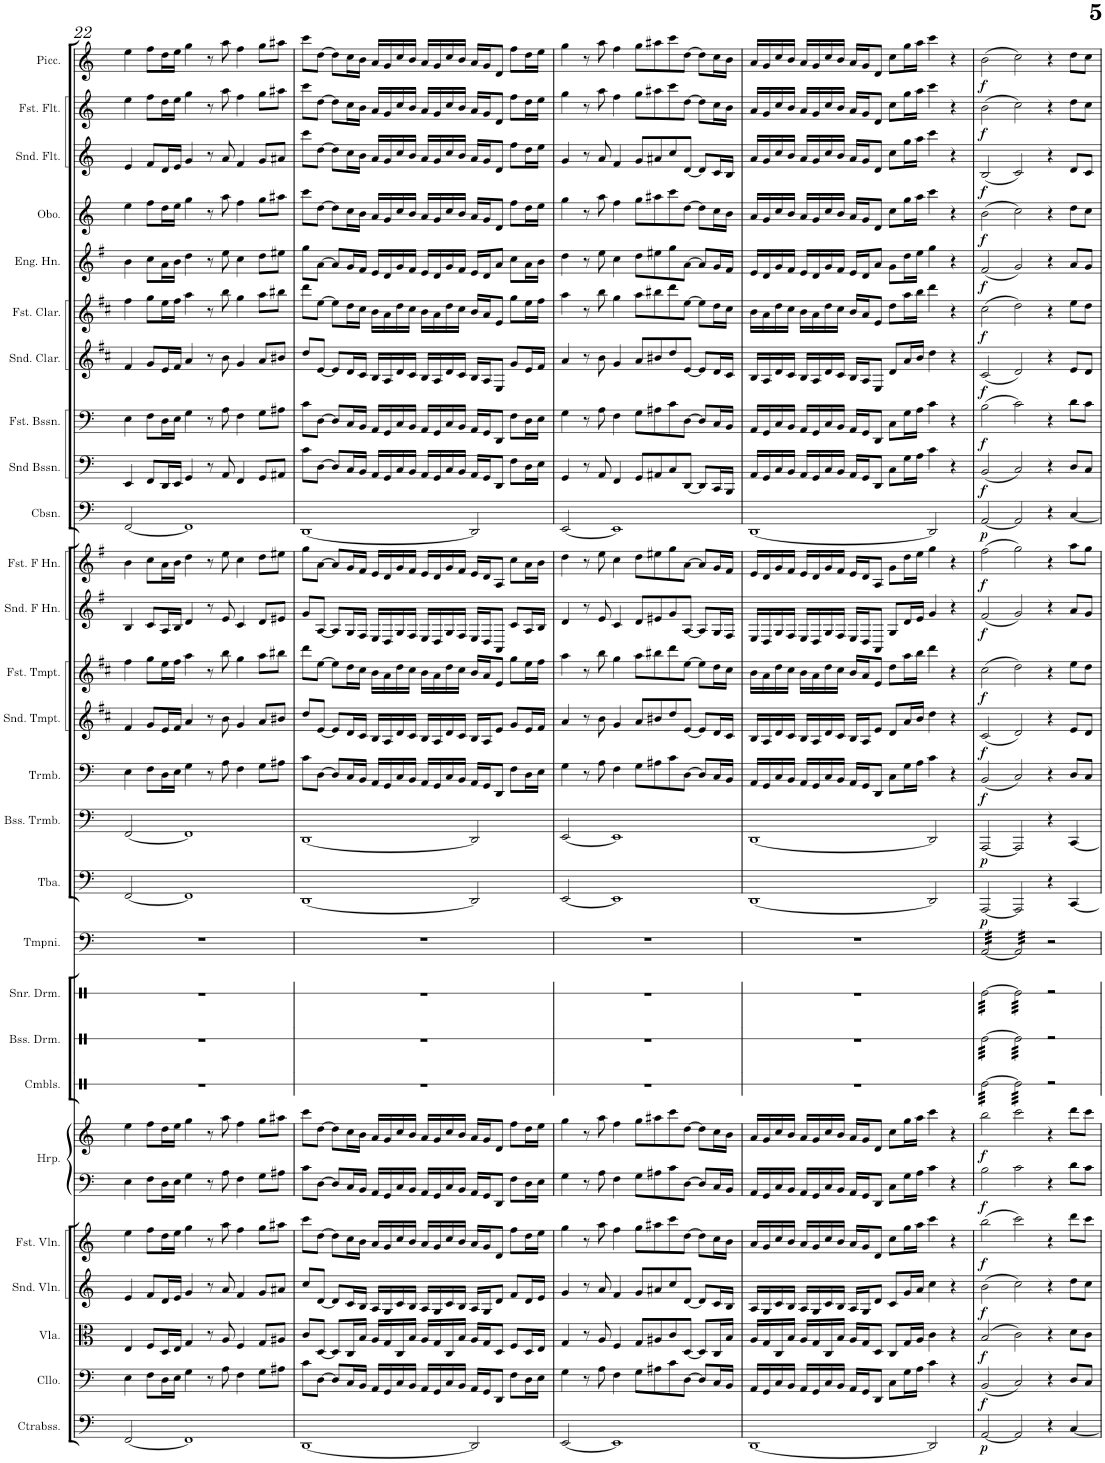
**kern	**dynam	**kern	**dynam	**kern	**dynam	**kern	**dynam	**kern	**dynam	**kern	**kern	**dynam	**kern	**kern	**kern	**kern	**kern	**dynam	**kern	**dynam	**kern	**dynam	**kern	**dynam	**kern	**dynam	**kern	**dynam	**kern	**dynam	**kern	**dynam	**kern	**dynam	**kern	**dynam	**kern	**dynam	**kern	**dynam	**kern	**dynam	**kern	**dynam	**kern	**dynam	**kern	**dynam	**kern	**dynam
*part27	*part27	*part26	*part26	*part25	*part25	*part24	*part24	*part23	*part23	*part22	*part22	*part22	*part21	*part20	*part19	*part18	*part17	*part17	*part16	*part16	*part15	*part15	*part14	*part14	*part13	*part13	*part12	*part12	*part11	*part11	*part10	*part10	*part9	*part9	*part8	*part8	*part7	*part7	*part6	*part6	*part5	*part5	*part4	*part4	*part3	*part3	*part2	*part2	*part1	*part1
*staff28	*staff28	*staff27	*staff27	*staff26	*staff26	*staff25	*staff25	*staff24	*staff24	*staff23	*staff22	*staff22/23	*staff21	*staff20	*staff19	*staff18	*staff17	*staff17	*staff16	*staff16	*staff15	*staff15	*staff14	*staff14	*staff13	*staff13	*staff12	*staff12	*staff11	*staff11	*staff10	*staff10	*staff9	*staff9	*staff8	*staff8	*staff7	*staff7	*staff6	*staff6	*staff5	*staff5	*staff4	*staff4	*staff3	*staff3	*staff2	*staff2	*staff1	*staff1
*I"Contrabasses(s) (C)	*	*I"Cello(s) (C)	*	*I"Violas(s) (C)	*	*I"Second Violin(s) (C)	*	*I"First Violin(s) (C)	*	*I"Harp(s)	*	*	*I"Crash Cymbals/Suspended Cymbol	*I"Bass Drum	*I"Snare Drum	*I"Timpani	*I"Tuba(s) (C)	*	*I"Bass Trombone(s) (C)	*	*I"Trombone(s) (C)	*	*I"Second Trumpet(s) (Bb)	*	*I"First Trumpet(s) (Bb)	*	*I"Second French Horn(s) (F)	*	*I"First French Horn(s) (F)	*	*I"Contrabassoon(s) (C)	*	*I"Second Bassoon(s) (C)	*	*I"First Bassoon(s) (C)	*	*I"Second Clarinet(s) (Bb)	*	*I"First Clarinet(s) (Bb)	*	*I"English Horn(s) (C)	*	*I"Oboe(s) (C)	*	*I"Second Flute(s) (C)	*	*I"First Flute(s) (C)	*	*I"Piccolo(s) (C)	*
*I'Ctrabss.	*	*I'Cllo.	*	*I'Vla.	*	*I'Snd. Vln.	*	*I'Fst. Vln.	*	*I'Hrp.	*	*	*I'Cmbls.	*I'Bss. Drm.	*I'Snr. Drm.	*I'Tmpni.	*I'Tba.	*	*I'Bss. Trmb.	*	*I'Trmb.	*	*I'Snd. Tmpt.	*	*I'Fst. Tmpt.	*	*I'Snd. F Hn.	*	*I'Fst. F Hn.	*	*I'Cbsn.	*	*I'Snd Bssn.	*	*I'Fst. Bssn.	*	*I'Snd. Clar.	*	*I'Fst. Clar.	*	*I'Eng. Hn.	*	*I'Obo.	*	*I'Snd. Flt.	*	*I'Fst. Flt.	*	*I'Picc.	*
!!LO:PB:g=z
*clefF4	*	*clefF4	*	*clefC3	*	*clefG2	*	*clefG2	*	*clefF4	*clefG2	*	*clefX	*clefX	*clefX	*clefF4	*clefF4	*	*clefF4	*	*clefF4	*	*clefG2	*	*clefG2	*	*clefG2	*	*clefG2	*	*clefF4	*	*clefF4	*	*clefF4	*	*clefG2	*	*clefG2	*	*clefG2	*	*clefG2	*	*clefG2	*	*clefG2	*	*clefG2	*
*Trd7c12	*	*	*	*	*	*	*	*	*	*	*	*	*	*	*	*	*	*	*	*	*	*	*Trd1c2	*	*Trd1c2	*	*Trd4c7	*	*Trd4c7	*	*Trd7c12	*	*	*	*	*	*Trd1c2	*	*Trd1c2	*	*Trd4c7	*	*	*	*	*	*	*	*Trd-7c-12	*
*k[]	*	*k[]	*	*k[]	*	*k[]	*	*k[]	*	*k[]	*k[]	*	*k[]	*k[]	*k[]	*k[]	*k[]	*	*k[]	*	*k[]	*	*k[f#c#]	*	*k[f#c#]	*	*k[f#]	*	*k[f#]	*	*k[]	*	*k[]	*	*k[]	*	*k[f#c#]	*	*k[f#c#]	*	*k[f#]	*	*k[]	*	*k[]	*	*k[]	*	*k[]	*
*M6/4	*	*M6/4	*	*M6/4	*	*M6/4	*	*M6/4	*	*M6/4	*M6/4	*	*M6/4	*M6/4	*M6/4	*M6/4	*M6/4	*	*M6/4	*	*M6/4	*	*M6/4	*	*M6/4	*	*M6/4	*	*M6/4	*	*M6/4	*	*M6/4	*	*M6/4	*	*M6/4	*	*M6/4	*	*M6/4	*	*M6/4	*	*M6/4	*	*M6/4	*	*M6/4	*
=22	=22	=22	=22	=22	=22	=22	=22	=22	=22	=22	=22	=22	=22	=22	=22	=22	=22	=22	=22	=22	=22	=22	=22	=22	=22	=22	=22	=22	=22	=22	=22	=22	=22	=22	=22	=22	=22	=22	=22	=22	=22	=22	=22	=22	=22	=22	=22	=22	=22	=22
[2FF/	.	4E\	.	4E/	.	4e/	.	4ee\	.	4E\	4ee\	.	1.r	1.r	1.r	1.r	[2FF/	.	[2FF/	.	4E\	.	4f#/	.	4ff#\	.	4B/	.	4b\	.	[2FF/	.	4EE/	.	4E\	.	4f#/	.	4ff#\	.	4b\	.	4ee\	.	4e/	.	4ee\	.	4ee\	.
.	.	8F\L	.	8F/L	.	8f/L	.	8ff\L	.	8F\L	8ff\L	.	.	.	.	.	.	.	.	.	8F\L	.	8g/L	.	8gg\L	.	8c/L	.	8cc\L	.	.	.	8FF/L	.	8F\L	.	8g/L	.	8gg\L	.	8cc\L	.	8ff\L	.	8f/L	.	8ff\L	.	8ff\L	.
.	.	16D\L	.	16D/L	.	16d/L	.	16dd\L	.	16D\L	16dd\L	.	.	.	.	.	.	.	.	.	16D\L	.	16e/L	.	16ee\L	.	16A/L	.	16a\L	.	.	.	16DD/L	.	16D\L	.	16e/L	.	16ee\L	.	16a\L	.	16dd\L	.	16d/L	.	16dd\L	.	16dd\L	.
.	.	16E\JJ	.	16E/JJ	.	16e/JJ	.	16ee\JJ	.	16E\JJ	16ee\JJ	.	.	.	.	.	.	.	.	.	16E\JJ	.	16f#/JJ	.	16ff#\JJ	.	16B/JJ	.	16b\JJ	.	.	.	16EE/JJ	.	16E\JJ	.	16f#/JJ	.	16ff#\JJ	.	16b\JJ	.	16ee\JJ	.	16e/JJ	.	16ee\JJ	.	16ee\JJ	.
1FF]	.	4G\	.	4G/	.	4g/	.	4gg\	.	4G\	4gg\	.	.	.	.	.	1FF]	.	1FF]	.	4G\	.	4a/	.	4aa\	.	4d/	.	4dd\	.	1FF]	.	4GG/	.	4G\	.	4a/	.	4aa\	.	4dd\	.	4gg\	.	4g/	.	4gg\	.	4gg\	.
.	.	8r	.	8r	.	8r	.	8r	.	8r	8r	.	.	.	.	.	.	.	.	.	8r	.	8r	.	8r	.	8r	.	8r	.	.	.	8r	.	8r	.	8r	.	8r	.	8r	.	8r	.	8r	.	8r	.	8r	.
.	.	8A\	.	8A/	.	8a/	.	8aa\	.	8A\	8aa\	.	.	.	.	.	.	.	.	.	8A\	.	8b\	.	8bb\	.	8e/	.	8ee\	.	.	.	8AA/	.	8A\	.	8b\	.	8bb\	.	8ee\	.	8aa\	.	8a/	.	8aa\	.	8aa\	.
.	.	4F\	.	4F/	.	4f/	.	4ff\	.	4F\	4ff\	.	.	.	.	.	.	.	.	.	4F\	.	4g/	.	4gg\	.	4c/	.	4cc\	.	.	.	4FF/	.	4F\	.	4g/	.	4gg\	.	4cc\	.	4ff\	.	4f/	.	4ff\	.	4ff\	.
.	.	8G\L	.	8G/L	.	8g/L	.	8gg\L	.	8G\L	8gg\L	.	.	.	.	.	.	.	.	.	8G\L	.	8a/L	.	8aa\L	.	8d/L	.	8dd\L	.	.	.	8GG/L	.	8G\L	.	8a/L	.	8aa\L	.	8dd\L	.	8gg\L	.	8g/L	.	8gg\L	.	8gg\L	.
.	.	8A#X\J	.	8A#X/J	.	8a#X/J	.	8aa#X\J	.	8A#X\J	8aa#X\J	.	.	.	.	.	.	.	.	.	8A#X\J	.	8b#X/J	.	8bb#X\J	.	8e#X/J	.	8ee#X\J	.	.	.	8AA#X/J	.	8A#X\J	.	8b#X/J	.	8bb#X\J	.	8ee#X\J	.	8aa#X\J	.	8a#X/J	.	8aa#X\J	.	8aa#X\J	.
=23	=23	=23	=23	=23	=23	=23	=23	=23	=23	=23	=23	=23	=23	=23	=23	=23	=23	=23	=23	=23	=23	=23	=23	=23	=23	=23	=23	=23	=23	=23	=23	=23	=23	=23	=23	=23	=23	=23	=23	=23	=23	=23	=23	=23	=23	=23	=23	=23	=23	=23
[1DD	.	8c\L	.	8c/L	.	8cc/L	.	8ccc\L	.	8c\L	8ccc\L	.	1.r	1.r	1.r	1.r	[1DD	.	[1DD	.	8c\L	.	8dd/L	.	8ddd\L	.	8g/L	.	8gg\L	.	[1DD	.	8c\L	.	8c\L	.	8dd/L	.	8ddd\L	.	8gg\L	.	8ccc\L	.	8ccc\L	.	8ccc\L	.	8ccc\L	.
.	.	[8D\J	.	[8D/J	.	[8d/J	.	[8dd\J	.	[8D\J	[8dd\J	.	.	.	.	.	.	.	.	.	[8D\J	.	[8e/J	.	[8ee\J	.	[8A/J	.	[8a\J	.	.	.	[8D\J	.	[8D\J	.	[8e/J	.	[8ee\J	.	[8a\J	.	[8dd\J	.	[8dd\J	.	[8dd\J	.	[8dd\J	.
.	.	8D/L]	.	8D/L]	.	8d/L]	.	8dd\L]	.	8D/L]	8dd\L]	.	.	.	.	.	.	.	.	.	8D/L]	.	8e/L]	.	8ee\L]	.	8A/L]	.	8a/L]	.	.	.	8D/L]	.	8D/L]	.	8e/L]	.	8ee\L]	.	8a/L]	.	8dd\L]	.	8dd\L]	.	8dd\L]	.	8dd\L]	.
.	.	16C/L	.	16C/L	.	16c/L	.	16cc\L	.	16C/L	16cc\L	.	.	.	.	.	.	.	.	.	16C/L	.	16d/L	.	16dd\L	.	16G/L	.	16g/L	.	.	.	16C/L	.	16C/L	.	16d/L	.	16dd\L	.	16g/L	.	16cc\L	.	16cc\L	.	16cc\L	.	16cc\L	.
.	.	16BB/JJ	.	16B/JJ	.	16B/JJ	.	16b\JJ	.	16BB/JJ	16b\JJ	.	.	.	.	.	.	.	.	.	16BB/JJ	.	16c#/JJ	.	16cc#\JJ	.	16F#/JJ	.	16f#/JJ	.	.	.	16BB/JJ	.	16BB/JJ	.	16c#/JJ	.	16cc#\JJ	.	16f#/JJ	.	16b\JJ	.	16b\JJ	.	16b\JJ	.	16b\JJ	.
.	.	16AA/LL	.	16A/LL	.	16A/LL	.	16a/LL	.	16AA/LL	16a/LL	.	.	.	.	.	.	.	.	.	16AA/LL	.	16B/LL	.	16b\LL	.	16E/LL	.	16e/LL	.	.	.	16AA/LL	.	16AA/LL	.	16B/LL	.	16b\LL	.	16e/LL	.	16a/LL	.	16a/LL	.	16a/LL	.	16a/LL	.
.	.	16GG/	.	16G/	.	16G/	.	16g/	.	16GG/	16g/	.	.	.	.	.	.	.	.	.	16GG/	.	16A/	.	16a\	.	16D/	.	16d/	.	.	.	16GG/	.	16GG/	.	16A/	.	16a\	.	16d/	.	16g/	.	16g/	.	16g/	.	16g/	.
.	.	16C/	.	16C/	.	16c/	.	16cc/	.	16C/	16cc/	.	.	.	.	.	.	.	.	.	16C/	.	16d/	.	16dd\	.	16G/	.	16g/	.	.	.	16C/	.	16C/	.	16d/	.	16dd\	.	16g/	.	16cc/	.	16cc/	.	16cc/	.	16cc/	.
.	.	16BB/JJ	.	16B/JJ	.	16B/JJ	.	16b/JJ	.	16BB/JJ	16b/JJ	.	.	.	.	.	.	.	.	.	16BB/JJ	.	16c#/JJ	.	16cc#\JJ	.	16F#/JJ	.	16f#/JJ	.	.	.	16BB/JJ	.	16BB/JJ	.	16c#/JJ	.	16cc#\JJ	.	16f#/JJ	.	16b/JJ	.	16b/JJ	.	16b/JJ	.	16b/JJ	.
.	.	16AA/LL	.	16A/LL	.	16A/LL	.	16a/LL	.	16AA/LL	16a/LL	.	.	.	.	.	.	.	.	.	16AA/LL	.	16B/LL	.	16b\LL	.	16E/LL	.	16e/LL	.	.	.	16AA/LL	.	16AA/LL	.	16B/LL	.	16b\LL	.	16e/LL	.	16a/LL	.	16a/LL	.	16a/LL	.	16a/LL	.
.	.	16GG/	.	16G/	.	16G/	.	16g/	.	16GG/	16g/	.	.	.	.	.	.	.	.	.	16GG/	.	16A/	.	16a\	.	16D/	.	16d/	.	.	.	16GG/	.	16GG/	.	16A/	.	16a\	.	16d/	.	16g/	.	16g/	.	16g/	.	16g/	.
.	.	16C/	.	16C/	.	16c/	.	16cc/	.	16C/	16cc/	.	.	.	.	.	.	.	.	.	16C/	.	16d/	.	16dd\	.	16G/	.	16g/	.	.	.	16C/	.	16C/	.	16d/	.	16dd\	.	16g/	.	16cc/	.	16cc/	.	16cc/	.	16cc/	.
.	.	16BB/JJ	.	16B/JJ	.	16B/JJ	.	16b/JJ	.	16BB/JJ	16b/JJ	.	.	.	.	.	.	.	.	.	16BB/JJ	.	16c#/JJ	.	16cc#\JJ	.	16F#/JJ	.	16f#/JJ	.	.	.	16BB/JJ	.	16BB/JJ	.	16c#/JJ	.	16cc#\JJ	.	16f#/JJ	.	16b/JJ	.	16b/JJ	.	16b/JJ	.	16b/JJ	.
2DD/]	.	16AA/LL	.	16A/LL	.	16A/LL	.	16a/LL	.	16AA/LL	16a/LL	.	.	.	.	.	2DD/]	.	2DD/]	.	16AA/LL	.	16B/LL	.	16b/LL	.	16E/LL	.	16e/LL	.	2DD/]	.	16AA/LL	.	16AA/LL	.	16B/LL	.	16b/LL	.	16e/LL	.	16a/LL	.	16a/LL	.	16a/LL	.	16a/LL	.
.	.	16GG/J	.	16G/J	.	16G/J	.	16g/J	.	16GG/J	16g/J	.	.	.	.	.	.	.	.	.	16GG/J	.	16A/J	.	16a/J	.	16D/J	.	16d/J	.	.	.	16GG/J	.	16GG/J	.	16A/J	.	16a/J	.	16d/J	.	16g/J	.	16g/J	.	16g/J	.	16g/J	.
.	.	8DD/J	.	8D/J	.	8d/J	.	8d/J	.	8DD/J	8d/J	.	.	.	.	.	.	.	.	.	8DD/J	.	8e/J	.	8e/J	.	8AA/J	.	8A/J	.	.	.	8DD/J	.	8DD/J	.	8E/J	.	8e/J	.	8a/J	.	8d/J	.	8d/J	.	8d/J	.	8d/J	.
.	.	8F\L	.	8F/L	.	8f/L	.	8ff\L	.	8F\L	8ff\L	.	.	.	.	.	.	.	.	.	8F\L	.	8g/L	.	8gg\L	.	8c/L	.	8cc\L	.	.	.	8F\L	.	8F\L	.	8g/L	.	8gg\L	.	8cc\L	.	8ff\L	.	8ff\L	.	8ff\L	.	8ff\L	.
.	.	16D\L	.	16D/L	.	16d/L	.	16dd\L	.	16D\L	16dd\L	.	.	.	.	.	.	.	.	.	16D\L	.	16e/L	.	16ee\L	.	16A/L	.	16a\L	.	.	.	16D\L	.	16D\L	.	16e/L	.	16ee\L	.	16a\L	.	16dd\L	.	16dd\L	.	16dd\L	.	16dd\L	.
.	.	16E\JJ	.	16E/JJ	.	16e/JJ	.	16ee\JJ	.	16E\JJ	16ee\JJ	.	.	.	.	.	.	.	.	.	16E\JJ	.	16f#/JJ	.	16ff#\JJ	.	16B/JJ	.	16b\JJ	.	.	.	16E\JJ	.	16E\JJ	.	16f#/JJ	.	16ff#\JJ	.	16b\JJ	.	16ee\JJ	.	16ee\JJ	.	16ee\JJ	.	16ee\JJ	.
=24	=24	=24	=24	=24	=24	=24	=24	=24	=24	=24	=24	=24	=24	=24	=24	=24	=24	=24	=24	=24	=24	=24	=24	=24	=24	=24	=24	=24	=24	=24	=24	=24	=24	=24	=24	=24	=24	=24	=24	=24	=24	=24	=24	=24	=24	=24	=24	=24	=24	=24
[2EE/	.	4G\	.	4G/	.	4g/	.	4gg\	.	4G\	4gg\	.	1.r	1.r	1.r	1.r	[2EE/	.	[2EE/	.	4G\	.	4a/	.	4aa\	.	4d/	.	4dd\	.	[2EE/	.	4GG/	.	4G\	.	4a/	.	4aa\	.	4dd\	.	4gg\	.	4g/	.	4gg\	.	4gg\	.
.	.	8r	.	8r	.	8r	.	8r	.	8r	8r	.	.	.	.	.	.	.	.	.	8r	.	8r	.	8r	.	8r	.	8r	.	.	.	8r	.	8r	.	8r	.	8r	.	8r	.	8r	.	8r	.	8r	.	8r	.
.	.	8A\	.	8A/	.	8a/	.	8aa\	.	8A\	8aa\	.	.	.	.	.	.	.	.	.	8A\	.	8b\	.	8bb\	.	8e/	.	8ee\	.	.	.	8AA/	.	8A\	.	8b\	.	8bb\	.	8ee\	.	8aa\	.	8a/	.	8aa\	.	8aa\	.
1EE]	.	4F\	.	4F/	.	4f/	.	4ff\	.	4F\	4ff\	.	.	.	.	.	1EE]	.	1EE]	.	4F\	.	4g/	.	4gg\	.	4c/	.	4cc\	.	1EE]	.	4FF/	.	4F\	.	4g/	.	4gg\	.	4cc\	.	4ff\	.	4f/	.	4ff\	.	4ff\	.
.	.	8G\L	.	8G/L	.	8g/L	.	8gg\L	.	8G\L	8gg\L	.	.	.	.	.	.	.	.	.	8G\L	.	8a/L	.	8aa\L	.	8d/L	.	8dd\L	.	.	.	8GG/L	.	8G\L	.	8a/L	.	8aa\L	.	8dd\L	.	8gg\L	.	8g/L	.	8gg\L	.	8gg\L	.
.	.	8A#X\	.	8A#X/	.	8a#X/	.	8aa#X\	.	8A#X\	8aa#X\	.	.	.	.	.	.	.	.	.	8A#X\	.	8b#X/	.	8bb#X\	.	8e#X/	.	8ee#X\	.	.	.	8AA#X/	.	8A#X\	.	8b#X/	.	8bb#X\	.	8ee#X\	.	8aa#X\	.	8a#X/	.	8aa#X\	.	8aa#X\	.
.	.	8c\	.	8c/	.	8cc/	.	8ccc\	.	8c\	8ccc\	.	.	.	.	.	.	.	.	.	8c\	.	8dd/	.	8ddd\	.	8g/	.	8gg\	.	.	.	8C/	.	8c\	.	8dd/	.	8ddd\	.	8gg\	.	8ccc\	.	8cc/	.	8ccc\	.	8ccc\	.
.	.	[8D\J	.	[8D/J	.	[8d/J	.	[8dd\J	.	[8D\J	[8dd\J	.	.	.	.	.	.	.	.	.	[8D\J	.	[8e/J	.	[8ee\J	.	[8A/J	.	[8a\J	.	.	.	[8DD/J	.	[8D\J	.	[8e/J	.	[8ee\J	.	[8a\J	.	[8dd\J	.	[8d/J	.	[8dd\J	.	[8dd\J	.
.	.	8D/L]	.	8D/L]	.	8d/L]	.	8dd\L]	.	8D/L]	8dd\L]	.	.	.	.	.	.	.	.	.	8D/L]	.	8e/L]	.	8ee\L]	.	8A/L]	.	8a/L]	.	.	.	8DD/L]	.	8D/L]	.	8e/L]	.	8ee\L]	.	8a/L]	.	8dd\L]	.	8d/L]	.	8dd\L]	.	8dd\L]	.
.	.	16C/L	.	16C/L	.	16c/L	.	16cc\L	.	16C/L	16cc\L	.	.	.	.	.	.	.	.	.	16C/L	.	16d/L	.	16dd\L	.	16G/L	.	16g/L	.	.	.	16CC/L	.	16C/L	.	16d/L	.	16dd\L	.	16g/L	.	16cc\L	.	16c/L	.	16cc\L	.	16cc\L	.
.	.	16BB/JJ	.	16B/JJ	.	16B/JJ	.	16b\JJ	.	16BB/JJ	16b\JJ	.	.	.	.	.	.	.	.	.	16BB/JJ	.	16c#/JJ	.	16cc#\JJ	.	16F#/JJ	.	16f#/JJ	.	.	.	16BBB/JJ	.	16BB/JJ	.	16c#/JJ	.	16cc#\JJ	.	16f#/JJ	.	16b\JJ	.	16B/JJ	.	16b\JJ	.	16b\JJ	.
=25	=25	=25	=25	=25	=25	=25	=25	=25	=25	=25	=25	=25	=25	=25	=25	=25	=25	=25	=25	=25	=25	=25	=25	=25	=25	=25	=25	=25	=25	=25	=25	=25	=25	=25	=25	=25	=25	=25	=25	=25	=25	=25	=25	=25	=25	=25	=25	=25	=25	=25
[1DD	.	16AA/LL	.	16A/LL	.	16A/LL	.	16a/LL	.	16AA/LL	16a/LL	.	1.r	1.r	1.r	1.r	[1DD	.	[1DD	.	16AA/LL	.	16B/LL	.	16b\LL	.	16E/LL	.	16e/LL	.	[1DD	.	16AA/LL	.	16AA/LL	.	16B/LL	.	16b\LL	.	16e/LL	.	16a/LL	.	16a/LL	.	16a/LL	.	16a/LL	.
.	.	16GG/	.	16G/	.	16G/	.	16g/	.	16GG/	16g/	.	.	.	.	.	.	.	.	.	16GG/	.	16A/	.	16a\	.	16D/	.	16d/	.	.	.	16GG/	.	16GG/	.	16A/	.	16a\	.	16d/	.	16g/	.	16g/	.	16g/	.	16g/	.
.	.	16C/	.	16C/	.	16c/	.	16cc/	.	16C/	16cc/	.	.	.	.	.	.	.	.	.	16C/	.	16d/	.	16dd\	.	16G/	.	16g/	.	.	.	16C/	.	16C/	.	16d/	.	16dd\	.	16g/	.	16cc/	.	16cc/	.	16cc/	.	16cc/	.
.	.	16BB/JJ	.	16B/JJ	.	16B/JJ	.	16b/JJ	.	16BB/JJ	16b/JJ	.	.	.	.	.	.	.	.	.	16BB/JJ	.	16c#/JJ	.	16cc#\JJ	.	16F#/JJ	.	16f#/JJ	.	.	.	16BB/JJ	.	16BB/JJ	.	16c#/JJ	.	16cc#\JJ	.	16f#/JJ	.	16b/JJ	.	16b/JJ	.	16b/JJ	.	16b/JJ	.
.	.	16AA/LL	.	16A/LL	.	16A/LL	.	16a/LL	.	16AA/LL	16a/LL	.	.	.	.	.	.	.	.	.	16AA/LL	.	16B/LL	.	16b\LL	.	16E/LL	.	16e/LL	.	.	.	16AA/LL	.	16AA/LL	.	16B/LL	.	16b\LL	.	16e/LL	.	16a/LL	.	16a/LL	.	16a/LL	.	16a/LL	.
.	.	16GG/	.	16G/	.	16G/	.	16g/	.	16GG/	16g/	.	.	.	.	.	.	.	.	.	16GG/	.	16A/	.	16a\	.	16D/	.	16d/	.	.	.	16GG/	.	16GG/	.	16A/	.	16a\	.	16d/	.	16g/	.	16g/	.	16g/	.	16g/	.
.	.	16C/	.	16C/	.	16c/	.	16cc/	.	16C/	16cc/	.	.	.	.	.	.	.	.	.	16C/	.	16d/	.	16dd\	.	16G/	.	16g/	.	.	.	16C/	.	16C/	.	16d/	.	16dd\	.	16g/	.	16cc/	.	16cc/	.	16cc/	.	16cc/	.
.	.	16BB/JJ	.	16B/JJ	.	16B/JJ	.	16b/JJ	.	16BB/JJ	16b/JJ	.	.	.	.	.	.	.	.	.	16BB/JJ	.	16c#/JJ	.	16cc#\JJ	.	16F#/JJ	.	16f#/JJ	.	.	.	16BB/JJ	.	16BB/JJ	.	16c#/JJ	.	16cc#\JJ	.	16f#/JJ	.	16b/JJ	.	16b/JJ	.	16b/JJ	.	16b/JJ	.
.	.	16AA/LL	.	16A/LL	.	16A/LL	.	16a/LL	.	16AA/LL	16a/LL	.	.	.	.	.	.	.	.	.	16AA/LL	.	16B/LL	.	16b/LL	.	16E/LL	.	16e/LL	.	.	.	16AA/LL	.	16AA/LL	.	16B/LL	.	16b/LL	.	16e/LL	.	16a/LL	.	16a/LL	.	16a/LL	.	16a/LL	.
.	.	16GG/J	.	16G/J	.	16G/J	.	16g/J	.	16GG/J	16g/J	.	.	.	.	.	.	.	.	.	16GG/J	.	16A/J	.	16a/J	.	16D/J	.	16d/J	.	.	.	16GG/J	.	16GG/J	.	16A/J	.	16a/J	.	16d/J	.	16g/J	.	16g/J	.	16g/J	.	16g/J	.
.	.	8DD/J	.	8D/J	.	8d/J	.	8d/J	.	8DD/J	8d/J	.	.	.	.	.	.	.	.	.	8DD/J	.	8e/J	.	8e/J	.	8AA/J	.	8A/J	.	.	.	8DD/J	.	8DD/J	.	8E/J	.	8e/J	.	8a/J	.	8d/J	.	8d/J	.	8d/J	.	8d/J	.
.	.	8C\L	.	8C/L	.	8c/L	.	8cc\L	.	8C\L	8cc\L	.	.	.	.	.	.	.	.	.	8C\L	.	8d/L	.	8dd\L	.	8G/L	.	8g\L	.	.	.	8C\L	.	8C\L	.	8d/L	.	8dd\L	.	8g\L	.	8cc\L	.	8cc\L	.	8cc\L	.	8cc\L	.
.	.	16G\L	.	16G/L	.	16g/L	.	16gg\L	.	16G\L	16gg\L	.	.	.	.	.	.	.	.	.	16G\L	.	16a/L	.	16aa\L	.	16d/L	.	16dd\L	.	.	.	16G\L	.	16G\L	.	16a/L	.	16aa\L	.	16dd\L	.	16gg\L	.	16gg\L	.	16gg\L	.	16gg\L	.
.	.	16A\JJ	.	16A/JJ	.	16a/JJ	.	16aa\JJ	.	16A\JJ	16aa\JJ	.	.	.	.	.	.	.	.	.	16A\JJ	.	16b/JJ	.	16bb\JJ	.	16e/JJ	.	16ee\JJ	.	.	.	16A\JJ	.	16A\JJ	.	16b/JJ	.	16bb\JJ	.	16ee\JJ	.	16aa\JJ	.	16aa\JJ	.	16aa\JJ	.	16aa\JJ	.
2DD/]	.	4c\	.	4c\	.	4cc\	.	4ccc\	.	4c\	4ccc\	.	.	.	.	.	2DD/]	.	2DD/]	.	4c\	.	4dd\	.	4ddd\	.	4g/	.	4gg\	.	2DD/]	.	4c\	.	4c\	.	4dd\	.	4ddd\	.	4gg\	.	4ccc\	.	4ccc\	.	4ccc\	.	4ccc\	.
.	.	4r	.	4r	.	4r	.	4r	.	4r	4r	.	.	.	.	.	.	.	.	.	4r	.	4r	.	4r	.	4r	.	4r	.	.	.	4r	.	4r	.	4r	.	4r	.	4r	.	4r	.	4r	.	4r	.	4r	.
=26	=26	=26	=26	=26	=26	=26	=26	=26	=26	=26	=26	=26	=26	=26	=26	=26	=26	=26	=26	=26	=26	=26	=26	=26	=26	=26	=26	=26	=26	=26	=26	=26	=26	=26	=26	=26	=26	=26	=26	=26	=26	=26	=26	=26	=26	=26	=26	=26	=26	=26
!	!LO:DY:b	!	!LO:DY:b	!	!LO:DY:b	!	!LO:DY:b	!	!LO:DY:b	!	!	!LO:DY:b=2	!	!	!	!	!	!	!	!	!	!	!	!	!	!	!	!	!	!	!	!	!	!	!	!	!	!	!	!	!	!	!	!	!	!	!	!	!	!
!	!	!	!	!	!	!	!	!	!	!	!	!LO:DY:n=1:b	!	!	!	!	!	!LO:DY:b	!	!LO:DY:b	!	!LO:DY:b	!	!LO:DY:b	!	!LO:DY:b	!	!LO:DY:b	!	!LO:DY:b	!	!LO:DY:b	!	!LO:DY:b	!	!LO:DY:b	!	!LO:DY:b	!	!LO:DY:b	!	!LO:DY:b	!	!LO:DY:b	!	!LO:DY:b	!	!LO:DY:b	!	!LO:DY:b
*	*	*	*	*	*	*	*	*	*	*	*	*	*tremolo	*	*	*	*	*	*	*	*	*	*	*	*	*	*	*	*	*	*	*	*	*	*	*	*	*	*	*	*	*	*	*	*	*	*	*	*	*
*	*	*	*	*	*	*	*	*	*	*	*	*	*	*tremolo	*	*	*	*	*	*	*	*	*	*	*	*	*	*	*	*	*	*	*	*	*	*	*	*	*	*	*	*	*	*	*	*	*	*	*	*
*	*	*	*	*	*	*	*	*	*	*	*	*	*	*	*tremolo	*	*	*	*	*	*	*	*	*	*	*	*	*	*	*	*	*	*	*	*	*	*	*	*	*	*	*	*	*	*	*	*	*	*	*
*	*	*	*	*	*	*	*	*	*	*	*	*	*	*	*	*tremolo	*	*	*	*	*	*	*	*	*	*	*	*	*	*	*	*	*	*	*	*	*	*	*	*	*	*	*	*	*	*	*	*	*	*
[2AA/	p	(2BB/	f	(2B/	f	(2b\	f	(2bb\	f	2B\	2bb\	f f	[32Re\LLL	[32Re\LLL	[32Re\LLL	[32AA/LLL	[2AAA/	p	[2AAA/	p	(2BB/	f	(2c#/	f	(2cc#\	f	(2f#/	f	(2ff#\	f	[2AA/	p	(2BB/	f	(2B\	f	(2c#/	f	(2cc#\	f	(2f#/	f	(2b\	f	(2B/	f	(2b\	f	(2b\	f
.	.	.	.	.	.	.	.	.	.	.	.	.	32Re\	32Re\	32Re\	32AA/	.	.	.	.	.	.	.	.	.	.	.	.	.	.	.	.	.	.	.	.	.	.	.	.	.	.	.	.	.	.	.	.	.	.
.	.	.	.	.	.	.	.	.	.	.	.	.	32Re\	32Re\	32Re\	32AA/	.	.	.	.	.	.	.	.	.	.	.	.	.	.	.	.	.	.	.	.	.	.	.	.	.	.	.	.	.	.	.	.	.	.
.	.	.	.	.	.	.	.	.	.	.	.	.	32Re\	32Re\	32Re\	32AA/	.	.	.	.	.	.	.	.	.	.	.	.	.	.	.	.	.	.	.	.	.	.	.	.	.	.	.	.	.	.	.	.	.	.
.	.	.	.	.	.	.	.	.	.	.	.	.	32Re\	32Re\	32Re\	32AA/	.	.	.	.	.	.	.	.	.	.	.	.	.	.	.	.	.	.	.	.	.	.	.	.	.	.	.	.	.	.	.	.	.	.
.	.	.	.	.	.	.	.	.	.	.	.	.	32Re\	32Re\	32Re\	32AA/	.	.	.	.	.	.	.	.	.	.	.	.	.	.	.	.	.	.	.	.	.	.	.	.	.	.	.	.	.	.	.	.	.	.
.	.	.	.	.	.	.	.	.	.	.	.	.	32Re\	32Re\	32Re\	32AA/	.	.	.	.	.	.	.	.	.	.	.	.	.	.	.	.	.	.	.	.	.	.	.	.	.	.	.	.	.	.	.	.	.	.
.	.	.	.	.	.	.	.	.	.	.	.	.	32Re\	32Re\	32Re\	32AA/	.	.	.	.	.	.	.	.	.	.	.	.	.	.	.	.	.	.	.	.	.	.	.	.	.	.	.	.	.	.	.	.	.	.
.	.	.	.	.	.	.	.	.	.	.	.	.	32Re\	32Re\	32Re\	32AA/	.	.	.	.	.	.	.	.	.	.	.	.	.	.	.	.	.	.	.	.	.	.	.	.	.	.	.	.	.	.	.	.	.	.
.	.	.	.	.	.	.	.	.	.	.	.	.	32Re\	32Re\	32Re\	32AA/	.	.	.	.	.	.	.	.	.	.	.	.	.	.	.	.	.	.	.	.	.	.	.	.	.	.	.	.	.	.	.	.	.	.
.	.	.	.	.	.	.	.	.	.	.	.	.	32Re\	32Re\	32Re\	32AA/	.	.	.	.	.	.	.	.	.	.	.	.	.	.	.	.	.	.	.	.	.	.	.	.	.	.	.	.	.	.	.	.	.	.
.	.	.	.	.	.	.	.	.	.	.	.	.	32Re\	32Re\	32Re\	32AA/	.	.	.	.	.	.	.	.	.	.	.	.	.	.	.	.	.	.	.	.	.	.	.	.	.	.	.	.	.	.	.	.	.	.
.	.	.	.	.	.	.	.	.	.	.	.	.	32Re\	32Re\	32Re\	32AA/	.	.	.	.	.	.	.	.	.	.	.	.	.	.	.	.	.	.	.	.	.	.	.	.	.	.	.	.	.	.	.	.	.	.
.	.	.	.	.	.	.	.	.	.	.	.	.	32Re\	32Re\	32Re\	32AA/	.	.	.	.	.	.	.	.	.	.	.	.	.	.	.	.	.	.	.	.	.	.	.	.	.	.	.	.	.	.	.	.	.	.
.	.	.	.	.	.	.	.	.	.	.	.	.	32Re\	32Re\	32Re\	32AA/	.	.	.	.	.	.	.	.	.	.	.	.	.	.	.	.	.	.	.	.	.	.	.	.	.	.	.	.	.	.	.	.	.	.
.	.	.	.	.	.	.	.	.	.	.	.	.	32Re\JJJ	32Re\JJJ	32Re\JJJ	32AA/JJJ	.	.	.	.	.	.	.	.	.	.	.	.	.	.	.	.	.	.	.	.	.	.	.	.	.	.	.	.	.	.	.	.	.	.
2AA/]	.	2C/)	.	2c\)	.	2cc\)	.	2ccc\)	.	2c\	2ccc\	.	32Re\]LLL	32Re\]LLL	32Re\]LLL	32AA/]LLL	2AAA/]	.	2AAA/]	.	2C/)	.	2d/)	.	2dd\)	.	2g/)	.	2gg\)	.	2AA/]	.	2C/)	.	2c\)	.	2d/)	.	2dd\)	.	2g/)	.	2cc\)	.	2c/)	.	2cc\)	.	2cc\)	.
.	.	.	.	.	.	.	.	.	.	.	.	.	32Re\	32Re\	32Re\	32AA/	.	.	.	.	.	.	.	.	.	.	.	.	.	.	.	.	.	.	.	.	.	.	.	.	.	.	.	.	.	.	.	.	.	.
.	.	.	.	.	.	.	.	.	.	.	.	.	32Re\	32Re\	32Re\	32AA/	.	.	.	.	.	.	.	.	.	.	.	.	.	.	.	.	.	.	.	.	.	.	.	.	.	.	.	.	.	.	.	.	.	.
.	.	.	.	.	.	.	.	.	.	.	.	.	32Re\	32Re\	32Re\	32AA/	.	.	.	.	.	.	.	.	.	.	.	.	.	.	.	.	.	.	.	.	.	.	.	.	.	.	.	.	.	.	.	.	.	.
.	.	.	.	.	.	.	.	.	.	.	.	.	32Re\	32Re\	32Re\	32AA/	.	.	.	.	.	.	.	.	.	.	.	.	.	.	.	.	.	.	.	.	.	.	.	.	.	.	.	.	.	.	.	.	.	.
.	.	.	.	.	.	.	.	.	.	.	.	.	32Re\	32Re\	32Re\	32AA/	.	.	.	.	.	.	.	.	.	.	.	.	.	.	.	.	.	.	.	.	.	.	.	.	.	.	.	.	.	.	.	.	.	.
.	.	.	.	.	.	.	.	.	.	.	.	.	32Re\	32Re\	32Re\	32AA/	.	.	.	.	.	.	.	.	.	.	.	.	.	.	.	.	.	.	.	.	.	.	.	.	.	.	.	.	.	.	.	.	.	.
.	.	.	.	.	.	.	.	.	.	.	.	.	32Re\	32Re\	32Re\	32AA/	.	.	.	.	.	.	.	.	.	.	.	.	.	.	.	.	.	.	.	.	.	.	.	.	.	.	.	.	.	.	.	.	.	.
.	.	.	.	.	.	.	.	.	.	.	.	.	32Re\	32Re\	32Re\	32AA/	.	.	.	.	.	.	.	.	.	.	.	.	.	.	.	.	.	.	.	.	.	.	.	.	.	.	.	.	.	.	.	.	.	.
.	.	.	.	.	.	.	.	.	.	.	.	.	32Re\	32Re\	32Re\	32AA/	.	.	.	.	.	.	.	.	.	.	.	.	.	.	.	.	.	.	.	.	.	.	.	.	.	.	.	.	.	.	.	.	.	.
.	.	.	.	.	.	.	.	.	.	.	.	.	32Re\	32Re\	32Re\	32AA/	.	.	.	.	.	.	.	.	.	.	.	.	.	.	.	.	.	.	.	.	.	.	.	.	.	.	.	.	.	.	.	.	.	.
.	.	.	.	.	.	.	.	.	.	.	.	.	32Re\	32Re\	32Re\	32AA/	.	.	.	.	.	.	.	.	.	.	.	.	.	.	.	.	.	.	.	.	.	.	.	.	.	.	.	.	.	.	.	.	.	.
.	.	.	.	.	.	.	.	.	.	.	.	.	32Re\	32Re\	32Re\	32AA/	.	.	.	.	.	.	.	.	.	.	.	.	.	.	.	.	.	.	.	.	.	.	.	.	.	.	.	.	.	.	.	.	.	.
.	.	.	.	.	.	.	.	.	.	.	.	.	32Re\	32Re\	32Re\	32AA/	.	.	.	.	.	.	.	.	.	.	.	.	.	.	.	.	.	.	.	.	.	.	.	.	.	.	.	.	.	.	.	.	.	.
.	.	.	.	.	.	.	.	.	.	.	.	.	32Re\	32Re\	32Re\	32AA/	.	.	.	.	.	.	.	.	.	.	.	.	.	.	.	.	.	.	.	.	.	.	.	.	.	.	.	.	.	.	.	.	.	.
.	.	.	.	.	.	.	.	.	.	.	.	.	32Re\JJJ	32Re\JJJ	32Re\JJJ	32AA/JJJ	.	.	.	.	.	.	.	.	.	.	.	.	.	.	.	.	.	.	.	.	.	.	.	.	.	.	.	.	.	.	.	.	.	.
*	*	*	*	*	*	*	*	*	*	*	*	*	*	*	*	*Xtremolo	*	*	*	*	*	*	*	*	*	*	*	*	*	*	*	*	*	*	*	*	*	*	*	*	*	*	*	*	*	*	*	*	*	*
*	*	*	*	*	*	*	*	*	*	*	*	*	*	*	*Xtremolo	*	*	*	*	*	*	*	*	*	*	*	*	*	*	*	*	*	*	*	*	*	*	*	*	*	*	*	*	*	*	*	*	*	*	*
*	*	*	*	*	*	*	*	*	*	*	*	*	*	*Xtremolo	*	*	*	*	*	*	*	*	*	*	*	*	*	*	*	*	*	*	*	*	*	*	*	*	*	*	*	*	*	*	*	*	*	*	*	*
*	*	*	*	*	*	*	*	*	*	*	*	*	*Xtremolo	*	*	*	*	*	*	*	*	*	*	*	*	*	*	*	*	*	*	*	*	*	*	*	*	*	*	*	*	*	*	*	*	*	*	*	*	*
4r	.	4r	.	4r	.	4r	.	4r	.	4r	4r	.	2r	2r	2r	2r	4r	.	4r	.	4r	.	4r	.	4r	.	4r	.	4r	.	4r	.	4r	.	4r	.	4r	.	4r	.	4r	.	4r	.	4r	.	4r	.	4r	.
[4C/	.	8D/L	.	8d\L	.	8dd\L	.	8ddd\L	.	8d\L	8ddd\L	.	.	.	.	.	[4CC/	.	[4CC/	.	8D/L	.	8e/L	.	8ee\L	.	8a/L	.	8aa\L	.	[4C/	.	8D/L	.	8d\L	.	8e/L	.	8ee\L	.	8a/L	.	8dd\L	.	8d/L	.	8dd\L	.	8dd\L	.
.	.	8C/J	.	8c\J	.	8cc\J	.	8ccc\J	.	8c\J	8ccc\J	.	.	.	.	.	.	.	.	.	8C/J	.	8d/J	.	8dd\J	.	8g/J	.	8gg\J	.	.	.	8C/J	.	8c\J	.	8d/J	.	8dd\J	.	8g/J	.	8cc\J	.	8c/J	.	8cc\J	.	8cc\J	.
=	=	=	=	=	=	=	=	=	=	=	=	=	=	=	=	=	=	=	=	=	=	=	=	=	=	=	=	=	=	=	=	=	=	=	=	=	=	=	=	=	=	=	=	=	=	=	=	=	=	=
*-	*-	*-	*-	*-	*-	*-	*-	*-	*-	*-	*-	*-	*-	*-	*-	*-	*-	*-	*-	*-	*-	*-	*-	*-	*-	*-	*-	*-	*-	*-	*-	*-	*-	*-	*-	*-	*-	*-	*-	*-	*-	*-	*-	*-	*-	*-	*-	*-	*-	*-
